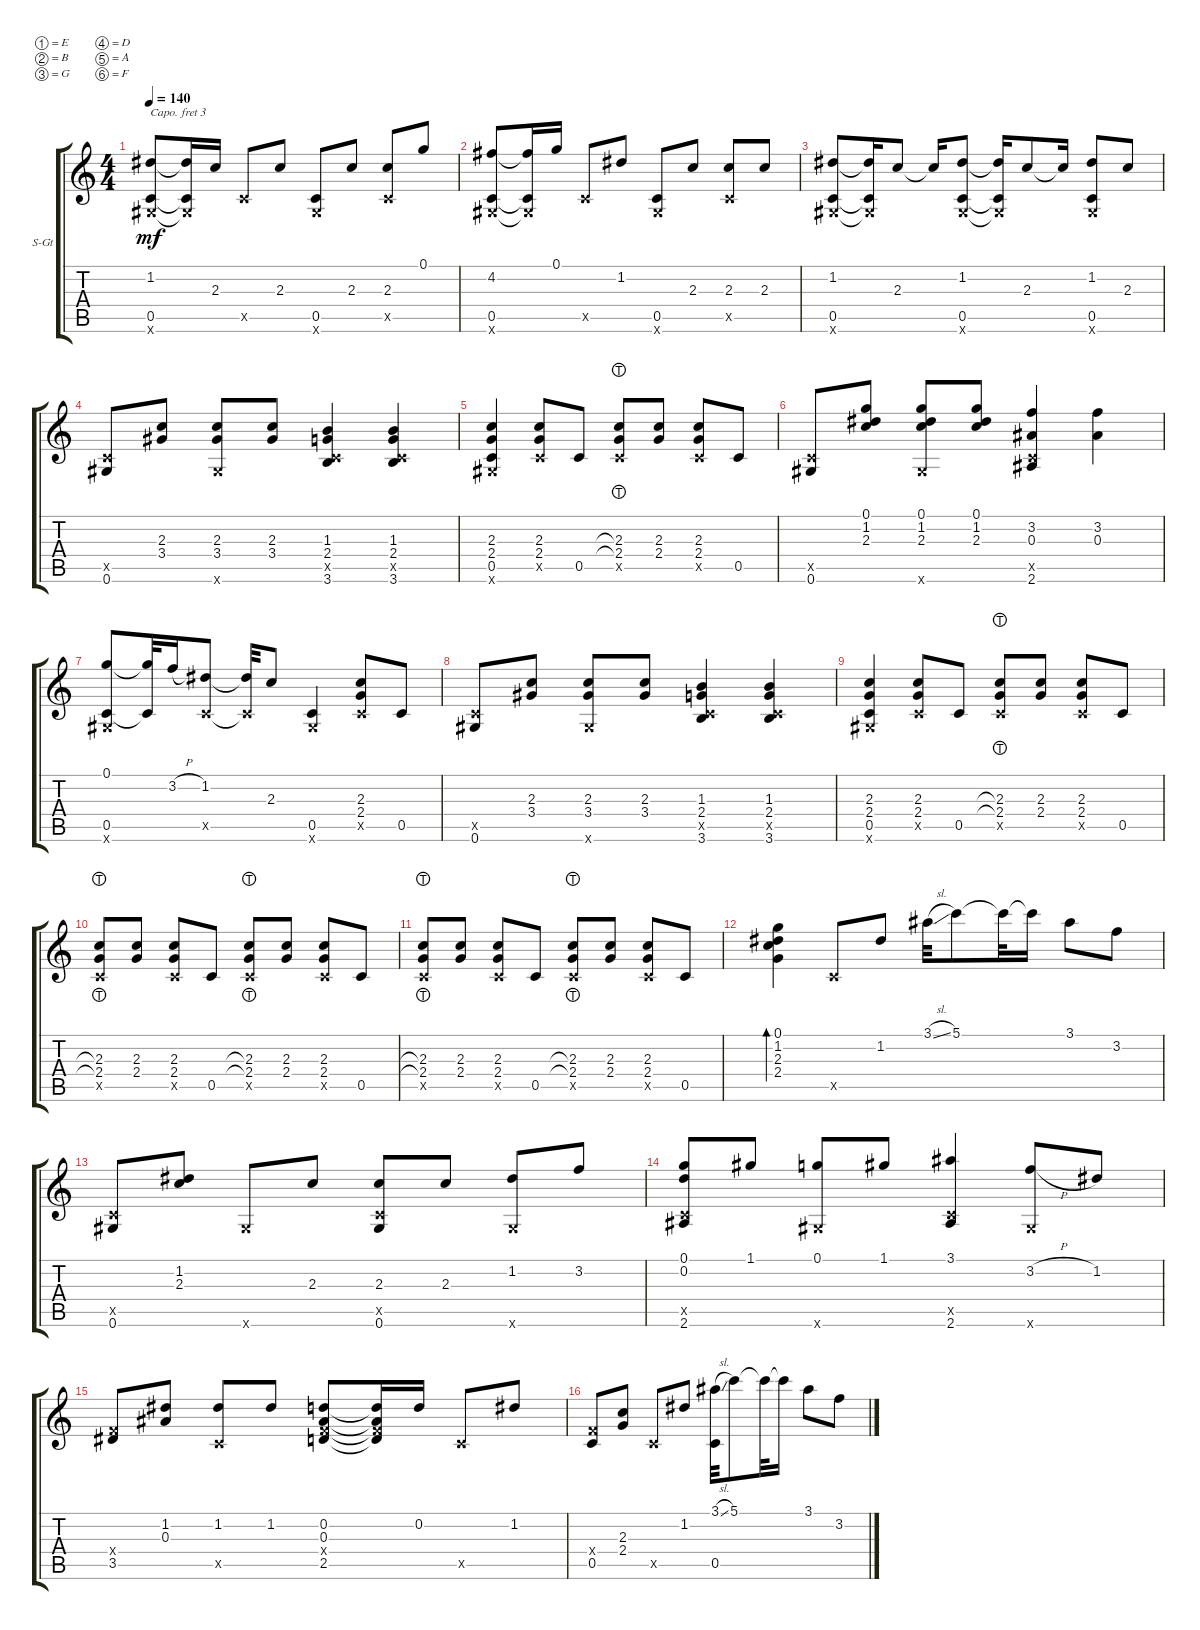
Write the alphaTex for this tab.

\defaultSystemsLayout 4
\bracketExtendMode groupsimilarinstruments
\firstSystemTrackNameOrientation horizontal
\otherSystemsTrackNameOrientation horizontal
\track ("Steel Guitar" "S-Gt") {instrument acousticguitarsteel}
\staff {score tabs}
\capo 3
\tuning (E4 B3 G3 D3 A2 F2)
\ts (4 4)
\tempo 140
\clef g2
\ks c
(1.2 0.5 0.6{x}).8{dy mf} (1.2{t} 0.5{t} 0.6{x t}).16 2.3.16 0.5{x}.8 2.3.8 (0.5 0.6{x}).8 2.3.8 (2.3 0.5{x}).8 0.1.8 |
(4.2 0.5 0.6{x}).8 (4.2{t} 0.5{t} 0.6{x t}).16 0.1.16 0.5{x}.8 1.2.8 (0.5 0.6{x}).8 2.3.8 (2.3 0.5{x}).8 2.3.8 |
(1.2 0.5 0.6{x}).8 (1.2{t} 0.5{t} 0.6{x t}).16 2.3.8 2.3{t}.16 (1.2 0.5 0.6{x}).8 (1.2{t} 0.5{t} 0.6{x t}).16 2.3.8 2.3{t}.16 (1.2 0.5 0.6{x}).8 2.3.8 |
(0.6 0.5{x}).8 (3.4 2.3).8 (2.3 3.4 0.6{x}).8 (3.4 2.3).8 (1.3 2.4 3.6 0.5{x}).4 (0.5{x} 3.6 2.4 1.3).4 |
(2.3 2.4 0.5 0.6{x}).4 (0.5{x} 2.4 2.3).8 0.5.8 (0.5{x} 2.4{lht} 2.3{lht}).8 (2.4 2.3).8 (2.3 2.4 0.5{x}).8 0.5.8 |
\scale
0.366802 (0.6 0.5{x}).8 (2.3 1.2 0.1).8 (2.3 1.2 0.1 0.6{x}).8 (2.3 1.2 0.1).8 (3.2 0.3 2.6 0.5{x}).4 (0.3 3.2).4 |
\scale
0.311781 (0.5 0.1 0.6{x}).8 (0.5{t} 0.1{t}).32 3.2{h}.16 (1.2 0.5{x}).8 (1.2{t} 0.5{x t}).32 2.3.8 (0.5 0.6{x}).4 (0.5{x} 2.4 2.3).8 0.5.8 |
\scale
0.321171 (0.6 0.5{x}).8 (3.4 2.3).8 (2.3 3.4 0.6{x}).8 (2.3 3.4).8 (2.4 1.3 3.6 0.5{x}).4 (2.4 1.3 3.6 0.5{x}).4 |
(2.3 2.4 0.5 0.6{x}).4 (0.5{x} 2.4 2.3).8 0.5.8 (0.5{x} 2.4{lht} 2.3{lht}).8 (2.4 2.3).8 (2.3 2.4 0.5{x}).8 0.5.8 |
(0.5{x} 2.4{lht} 2.3{lht}).8 (2.4 2.3).8 (2.3 2.4 0.5{x}).8 0.5.8 (0.5{x} 2.4{lht} 2.3{lht}).8 (2.4 2.3).8 (2.3 2.4 0.5{x}).8 0.5.8 |
(0.5{x} 2.4{lht} 2.3{lht}).8 (2.4 2.3).8 (2.3 2.4 0.5{x}).8 0.5.8 (0.5{x} 2.4{lht} 2.3{lht}).8 (2.4 2.3).8 (2.3 2.4 0.5{x}).8 0.5.8 |
\scale
0.370508 (2.4 2.3 1.2 0.1).4{bd 30} 0.5{x}.8 1.2.8 3.1{sl}.32 5.1.8 5.1{t}.32 5.1{t}.16 3.1.8 3.2.8 |
\scale
0.311273 (0.6 0.5{x}).8 (1.2 2.3).8 0.6{x}.8 2.3.8 (2.3 0.6 0.5{x}).8 2.3.8 (1.2 0.6{x}).8 3.2.8 |
\scale
0.318004 (2.6 0.1 0.2 0.5{x}).8 1.1.8 (0.1 0.6{x}).8 1.1.8 (3.1 2.6 0.5{x}).4 (0.6{x} 3.2{h}).8 1.2.8 |
(3.5 0.4{x}).8 (0.3 1.2).8 (1.2 0.5{x}).8 1.2.8 (0.2 0.3 0.4{x} 2.5).8 (0.2{t} 0.3{t} 0.4{x t} 2.5{t}).16 0.2.16 0.5{x}.8 1.2.8 |
(0.5 0.4{x}).8 (2.4 2.3).8 0.5{x}.8 1.2.8 (3.1{sl} 0.5).32 5.1.8 5.1{t}.32 5.1{t}.16 3.1.8 3.2.8
